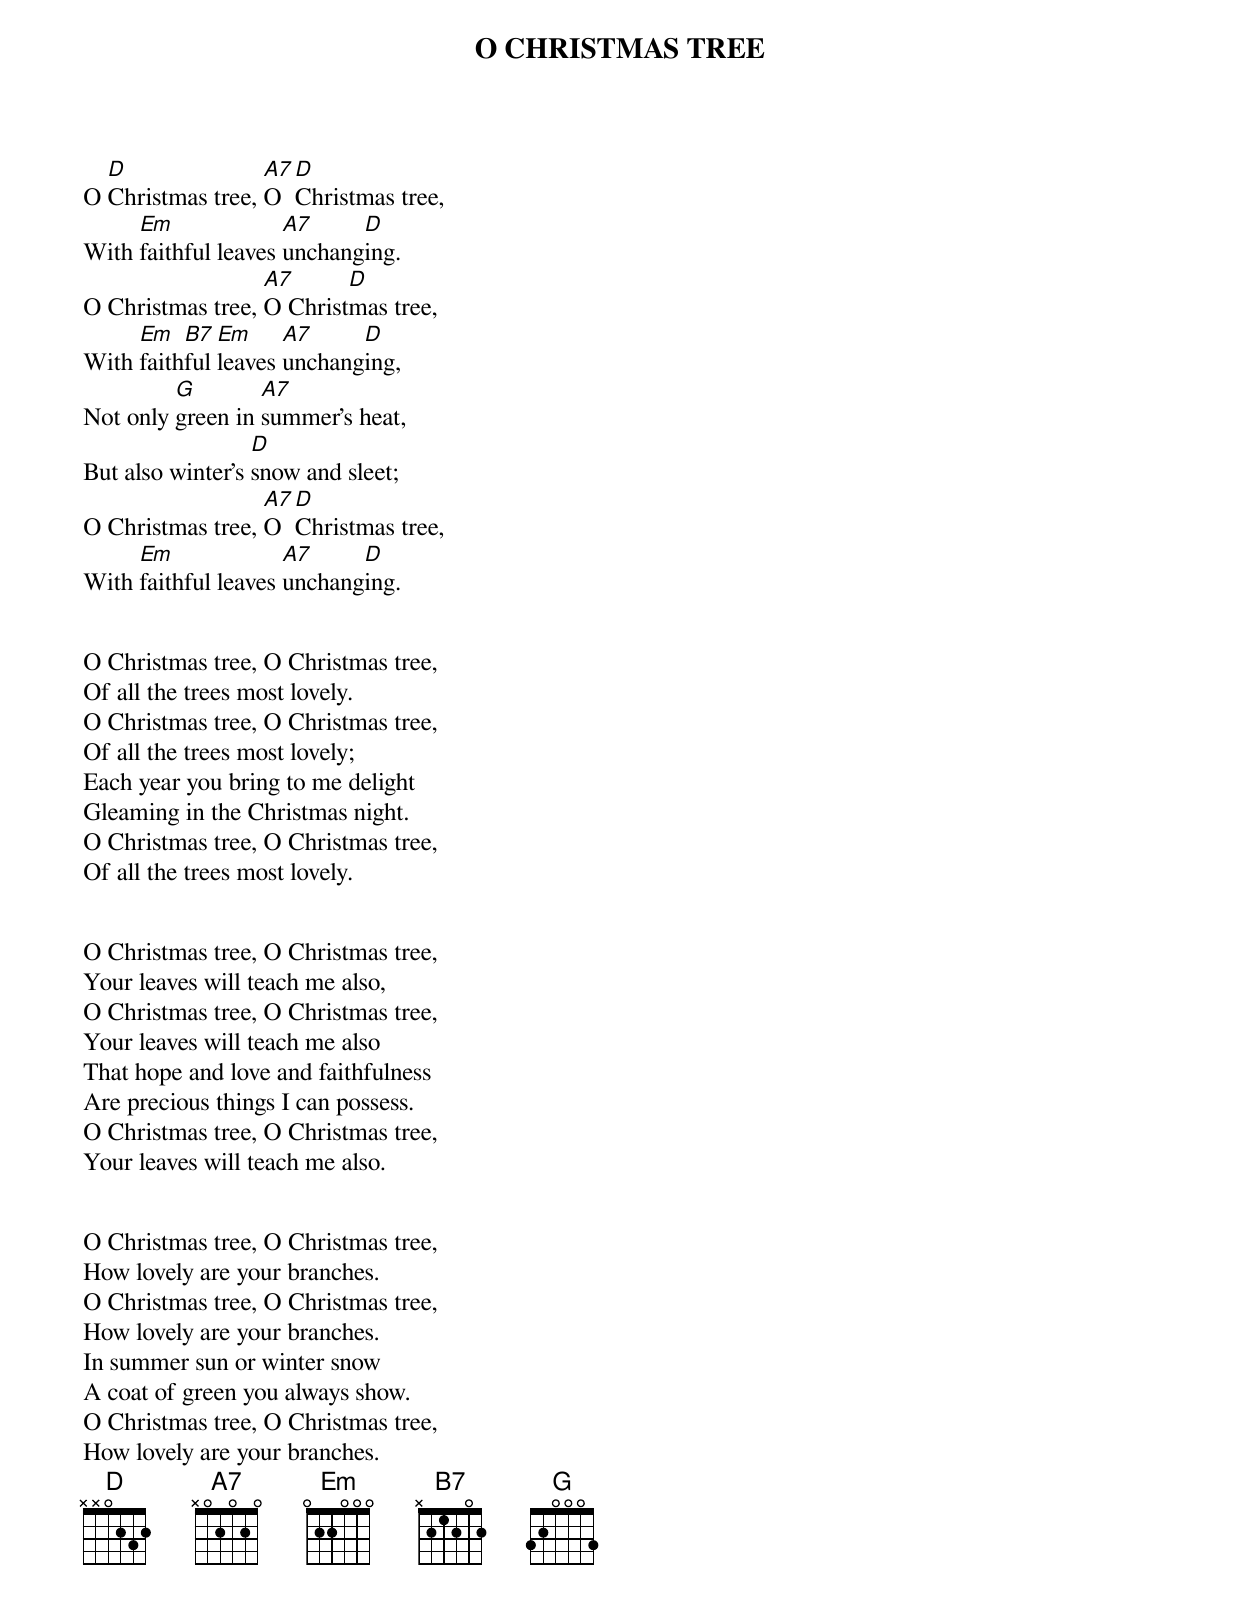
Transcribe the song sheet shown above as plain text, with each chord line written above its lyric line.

O CHRISTMAS TREE

  D               A7 D
O Christmas tree, O  Christmas tree,
     Em              A7     D
With faithful leaves unchanging.
                  A7      D
O Christmas tree, O Christmas tree,
     Em   B7  Em     A7     D
With faithful leaves unchanging,
         G        A7
Not only green in summer's heat,
                  D
But also winter's snow and sleet;
                  A7 D
O Christmas tree, O  Christmas tree,
     Em              A7     D
With faithful leaves unchanging.


O Christmas tree, O Christmas tree,
Of all the trees most lovely.
O Christmas tree, O Christmas tree,
Of all the trees most lovely;
Each year you bring to me delight
Gleaming in the Christmas night.
O Christmas tree, O Christmas tree,
Of all the trees most lovely.


O Christmas tree, O Christmas tree,
Your leaves will teach me also,
O Christmas tree, O Christmas tree,
Your leaves will teach me also
That hope and love and faithfulness
Are precious things I can possess.
O Christmas tree, O Christmas tree,
Your leaves will teach me also.


O Christmas tree, O Christmas tree,
How lovely are your branches.
O Christmas tree, O Christmas tree,
How lovely are your branches.
In summer sun or winter snow
A coat of green you always show.
O Christmas tree, O Christmas tree,
How lovely are your branches.
